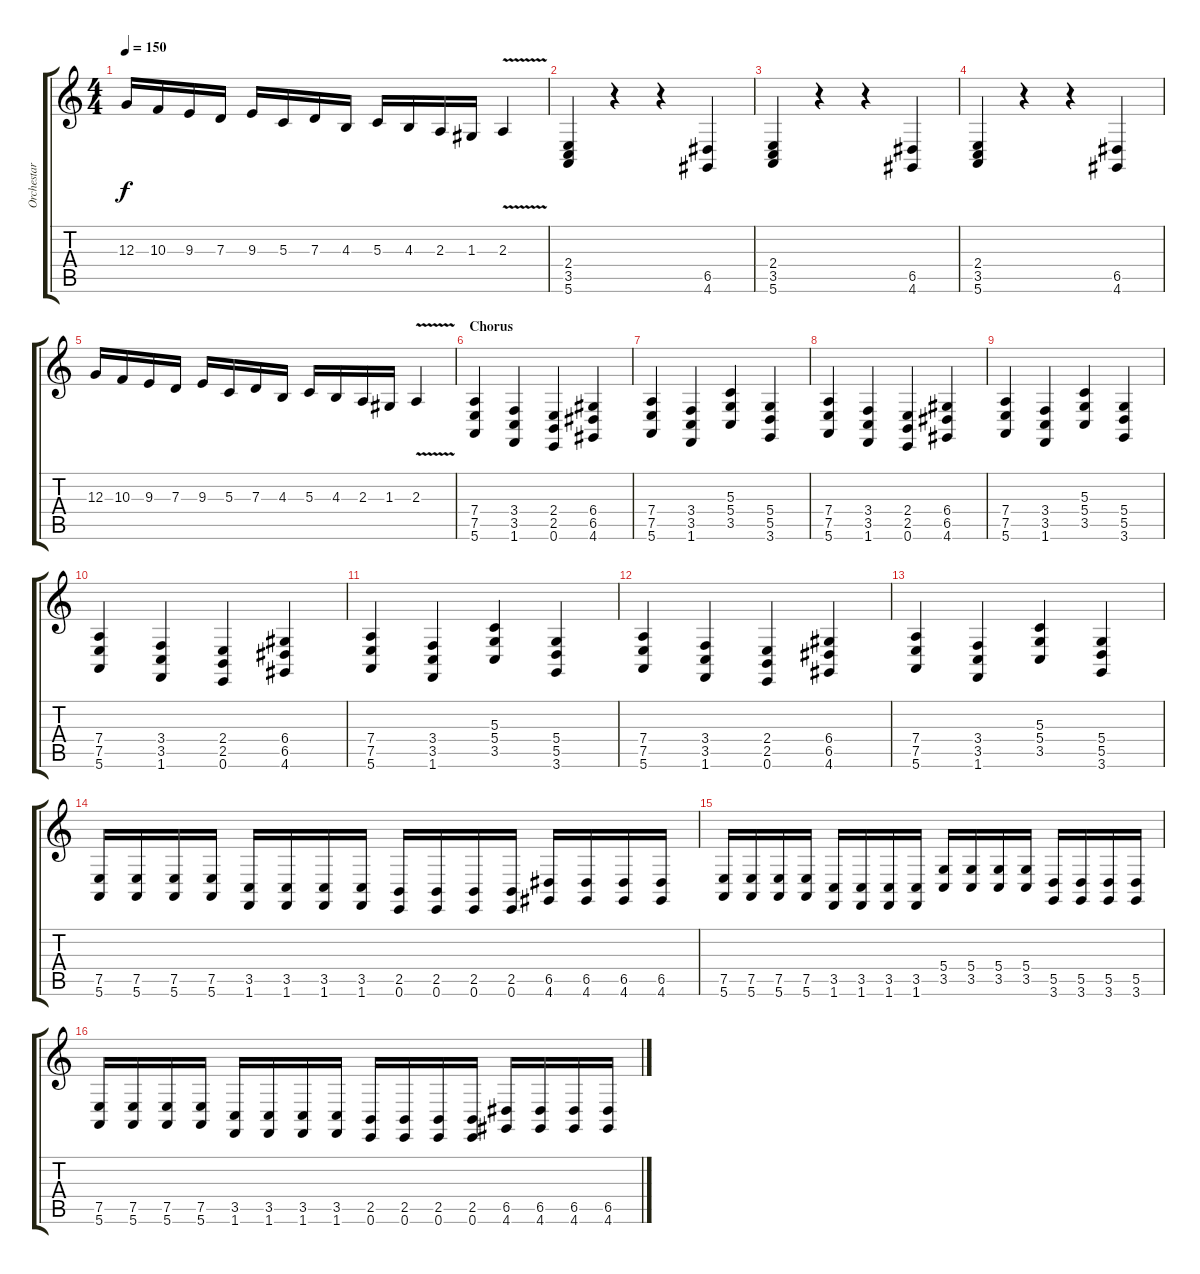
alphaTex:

\track ("Orchestar" "Orchestar") {instrument electricgrandpiano}
\staff {score tabs}
\tuning (E4 B3 G3 D3 A2 E2) {hide}
\ts (4 4)
\tempo 150
\clef g2
\ks c
12.3.16{dy f volume 10 instrument electricgrandpiano} 10.3.16 9.3.16 7.3.16 9.3.16 5.3.16 7.3.16 4.3.16 5.3.16 4.3.16 2.3.16 1.3.16 2.3{v}.4 |
(2.4 3.5 5.6).4{volume 15 instrument fx4atmosphere} r.4 r.4 (6.5 4.6).4 |
(2.4 3.5 5.6).4 r.4 r.4 (6.5 4.6).4 |
(2.4 3.5 5.6).4 r.4 r.4 (6.5 4.6).4 |
12.3.16{volume 10 instrument electricgrandpiano} 10.3.16 9.3.16 7.3.16 9.3.16 5.3.16 7.3.16 4.3.16 5.3.16 4.3.16 2.3.16 1.3.16 2.3{v}.4 |
\section ("" "Chorus")
(7.4 7.5 5.6).4 (3.4 3.5 1.6).4 (2.4 2.5 0.6).4 (6.4 6.5 4.6).4 |
(7.4 7.5 5.6).4 (3.4 3.5 1.6).4 (5.3 5.4 3.5).4 (5.4 5.5 3.6).4 |
(7.4 7.5 5.6).4 (3.4 3.5 1.6).4 (2.4 2.5 0.6).4 (6.4 6.5 4.6).4 |
(7.4 7.5 5.6).4 (3.4 3.5 1.6).4 (5.3 5.4 3.5).4 (5.4 5.5 3.6).4 |
(7.4 7.5 5.6).4 (3.4 3.5 1.6).4 (2.4 2.5 0.6).4 (6.4 6.5 4.6).4 |
(7.4 7.5 5.6).4 (3.4 3.5 1.6).4 (5.3 5.4 3.5).4 (5.4 5.5 3.6).4 |
(7.4 7.5 5.6).4 (3.4 3.5 1.6).4 (2.4 2.5 0.6).4 (6.4 6.5 4.6).4 |
(7.4 7.5 5.6).4 (3.4 3.5 1.6).4 (5.3 5.4 3.5).4 (5.4 5.5 3.6).4 |
(7.5 5.6).16 (7.5 5.6).16 (7.5 5.6).16 (7.5 5.6).16 (3.5 1.6).16 (3.5 1.6).16 (3.5 1.6).16 (3.5 1.6).16 (2.5 0.6).16 (2.5 0.6).16 (2.5 0.6).16 (2.5 0.6).16 (6.5 4.6).16 (6.5 4.6).16 (6.5 4.6).16 (6.5 4.6).16 |
(7.5 5.6).16 (7.5 5.6).16 (7.5 5.6).16 (7.5 5.6).16 (3.5 1.6).16 (3.5 1.6).16 (3.5 1.6).16 (3.5 1.6).16 (5.4 3.5).16 (5.4 3.5).16 (5.4 3.5).16 (5.4 3.5).16 (5.5 3.6).16 (5.5 3.6).16 (5.5 3.6).16 (5.5 3.6).16 |
(7.5 5.6).16 (7.5 5.6).16 (7.5 5.6).16 (7.5 5.6).16 (3.5 1.6).16 (3.5 1.6).16 (3.5 1.6).16 (3.5 1.6).16 (2.5 0.6).16 (2.5 0.6).16 (2.5 0.6).16 (2.5 0.6).16 (6.5 4.6).16 (6.5 4.6).16 (6.5 4.6).16 (6.5 4.6).16
